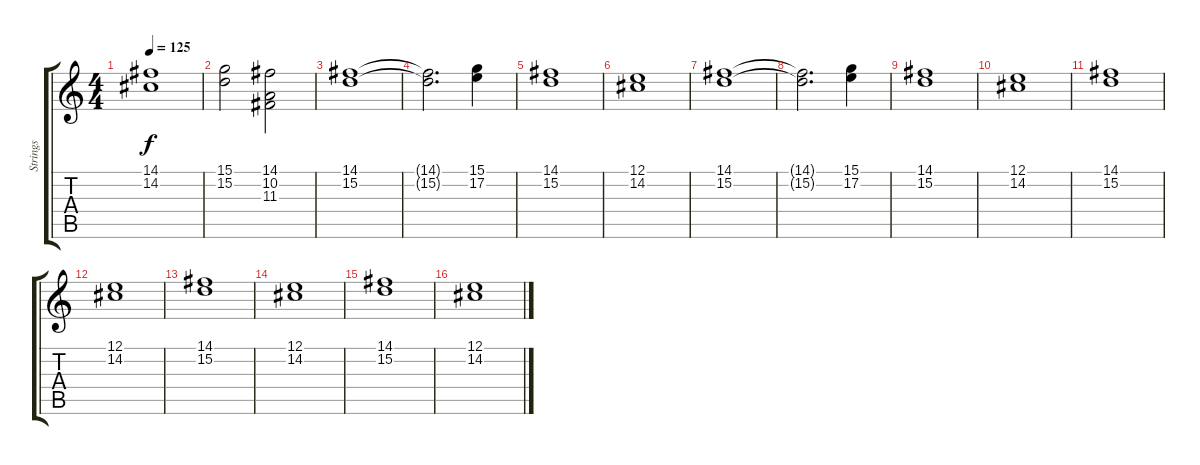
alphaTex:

\track ("Strings" "Strings") {instrument stringensemble1}
\staff {score tabs}
\tuning (E4 B3 G3 D3 A2 E2) {hide}
\ts (4 4)
\tempo 125
\clef g2
\ks c
(14.1 14.2).1{dy f} |
(15.1 15.2).2 (14.1 10.2 11.3).2 |
(14.1 15.2).1 |
(14.1{t} 15.2{t}).2{d} (15.1 17.2).4 |
(14.1 15.2).1 |
(12.1 14.2).1 |
(14.1 15.2).1 |
(14.1{t} 15.2{t}).2{d} (15.1 17.2).4 |
(14.1 15.2).1 |
(12.1 14.2).1 |
(14.1 15.2).1 |
(12.1 14.2).1 |
(14.1 15.2).1 |
(12.1 14.2).1 |
(14.1 15.2).1 |
(12.1 14.2).1
